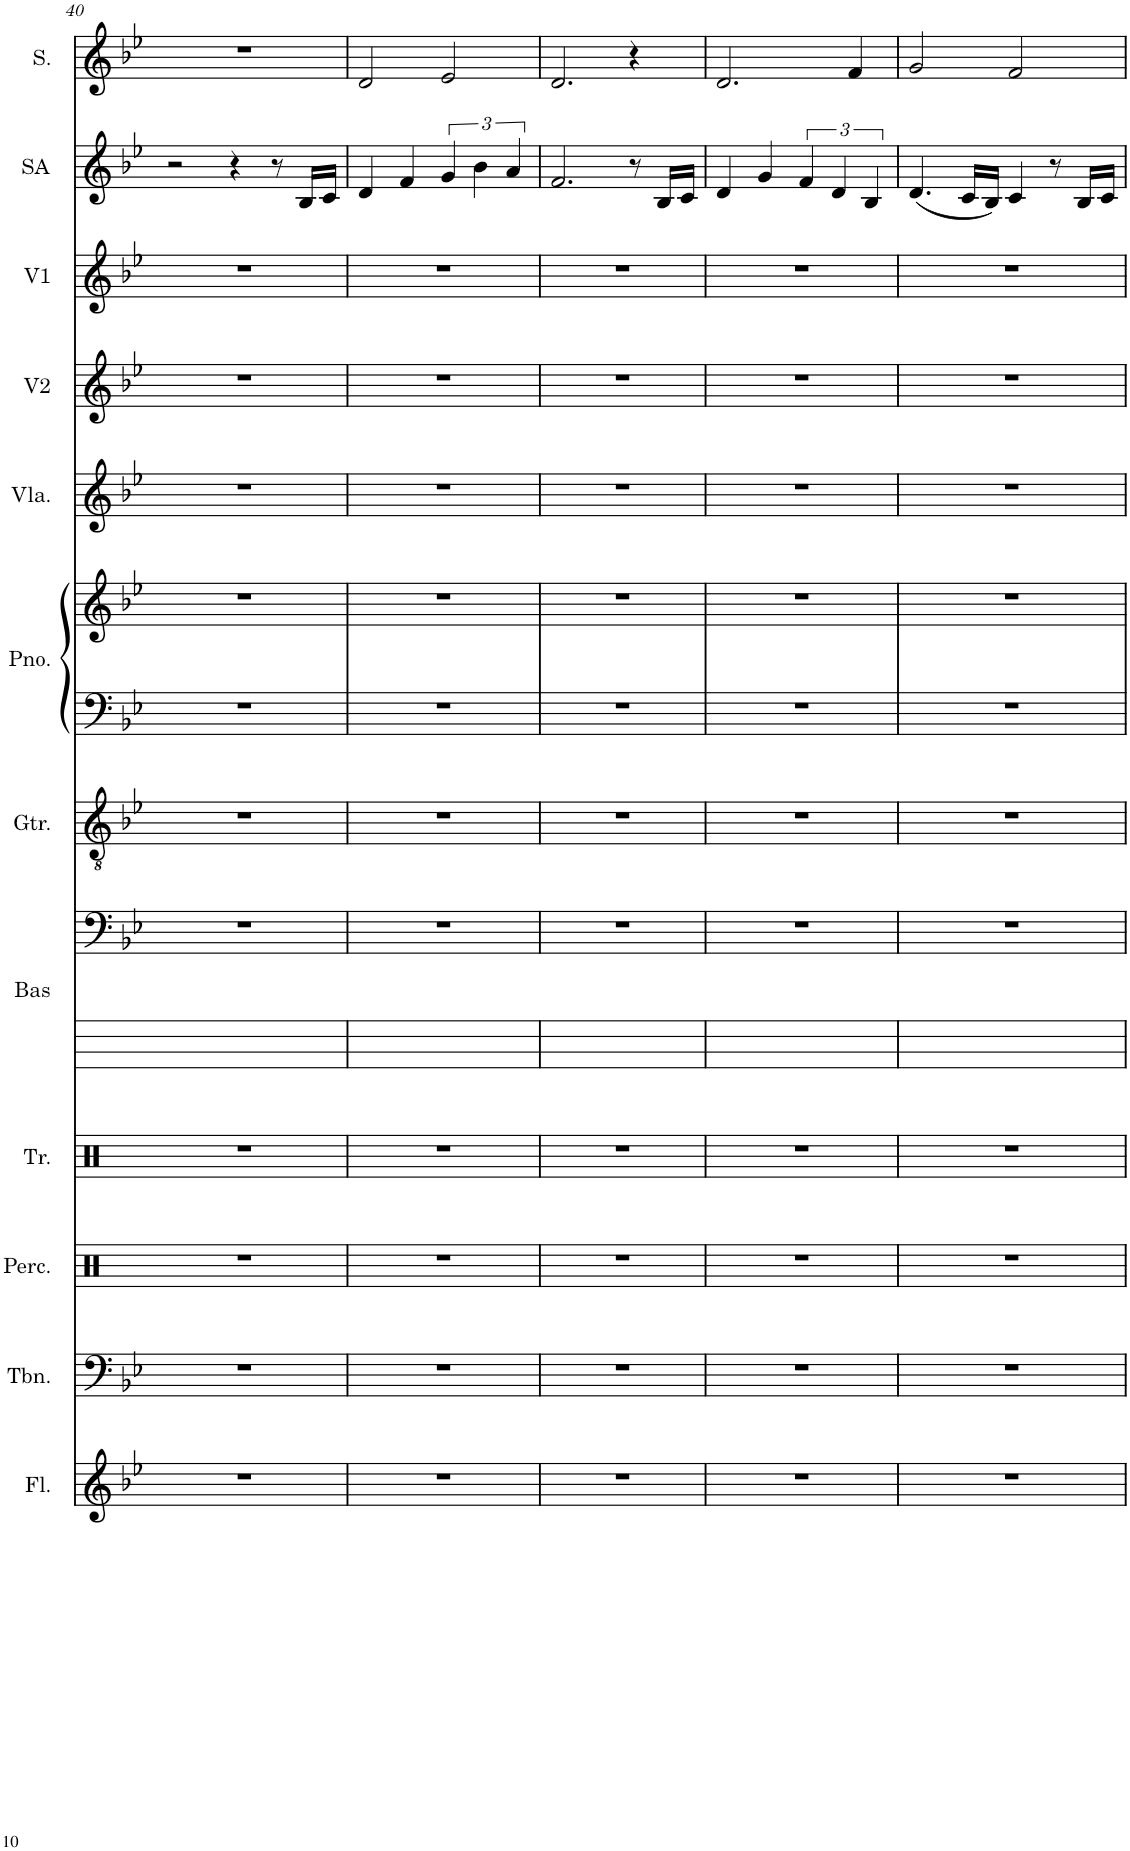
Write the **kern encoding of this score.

**kern	**kern	**kern	**kern	**kern	**kern	**kern	**kern	**kern	**kern	**kern	**kern	**kern	**kern
*part12	*part11	*part10	*part9	*part8	*part8	*part7	*part6	*part6	*part5	*part4	*part3	*part2	*part1
*staff14	*staff13	*staff12	*staff11	*staff10	*staff9	*staff8	*staff7	*staff6	*staff5	*staff4	*staff3	*staff2	*staff1
*I"Flute	*I"Trombone	*I"Percussion	*I"Trummor	*I"Bas	*	*I"Gitarr	*I"Piano	*	*I"Viola	*I"Violin 2	*I"Violin 1	*I"SA	*I"Soprano
*I'Fl.	*I'Tbn.	*I'Perc.	*I'Tr.	*I'Bas	*	*I'Gtr.	*I'Pno.	*	*I'Vla.	*I'V2	*I'V1	*I'SA	*I'S.
!!LO:PB:g=z
*clefG2	*clefF4	*clefX	*clefX	*	*clefF4	*clefGv2	*clefF4	*clefG2	*clefG2	*clefG2	*clefG2	*clefG2	*clefG2
*	*	*	*	*Trd7c12	*Trd7c12	*	*	*	*	*	*	*	*
*k[b-e-]	*k[b-e-]	*k[]	*k[]	*k[b-e-]	*k[b-e-]	*k[b-e-]	*k[b-e-]	*k[b-e-]	*k[b-e-]	*k[b-e-]	*k[b-e-]	*k[b-e-]	*k[b-e-]
*M4/4	*M4/4	*M4/4	*M4/4	*M4/4	*M4/4	*M4/4	*M4/4	*M4/4	*M4/4	*M4/4	*M4/4	*M4/4	*M4/4
=40	=40	=40	=40	=40	=40	=40	=40	=40	=40	=40	=40	=40	=40
1r	1r	1r	1r	1r	1r	1r	1r	1r	1r	1r	1r	2r	1r
.	.	.	.	.	.	.	.	.	.	.	.	4r	.
.	.	.	.	.	.	.	.	.	.	.	.	8r	.
.	.	.	.	.	.	.	.	.	.	.	.	16B-/LL	.
.	.	.	.	.	.	.	.	.	.	.	.	16c/JJ	.
=41	=41	=41	=41	=41	=41	=41	=41	=41	=41	=41	=41	=41	=41
1r	1r	1r	1r	1r	1r	1r	1r	1r	1r	1r	1r	4d/	2d/
.	.	.	.	.	.	.	.	.	.	.	.	4f/	.
.	.	.	.	.	.	.	.	.	.	.	.	6g/	2e-/
.	.	.	.	.	.	.	.	.	.	.	.	6b-\	.
.	.	.	.	.	.	.	.	.	.	.	.	6a/	.
=42	=42	=42	=42	=42	=42	=42	=42	=42	=42	=42	=42	=42	=42
1r	1r	1r	1r	1r	1r	1r	1r	1r	1r	1r	1r	2.f/	2.d/
.	.	.	.	.	.	.	.	.	.	.	.	8r	4r
.	.	.	.	.	.	.	.	.	.	.	.	16B-/LL	.
.	.	.	.	.	.	.	.	.	.	.	.	16c/JJ	.
=43	=43	=43	=43	=43	=43	=43	=43	=43	=43	=43	=43	=43	=43
1r	1r	1r	1r	1r	1r	1r	1r	1r	1r	1r	1r	4d/	2.d/
.	.	.	.	.	.	.	.	.	.	.	.	4g/	.
.	.	.	.	.	.	.	.	.	.	.	.	6f/	.
.	.	.	.	.	.	.	.	.	.	.	.	6d/	.
.	.	.	.	.	.	.	.	.	.	.	.	.	4f/
.	.	.	.	.	.	.	.	.	.	.	.	6B-/	.
=44	=44	=44	=44	=44	=44	=44	=44	=44	=44	=44	=44	=44	=44
1r	1r	1r	1r	1r	1r	1r	1r	1r	1r	1r	1r	(4.d/	2g/
.	.	.	.	.	.	.	.	.	.	.	.	16c/LL	.
.	.	.	.	.	.	.	.	.	.	.	.	16B-/JJ)	.
.	.	.	.	.	.	.	.	.	.	.	.	4c/	2f/
.	.	.	.	.	.	.	.	.	.	.	.	8r	.
.	.	.	.	.	.	.	.	.	.	.	.	16B-/LL	.
.	.	.	.	.	.	.	.	.	.	.	.	16c/JJ	.
=	=	=	=	=	=	=	=	=	=	=	=	=	=
*-	*-	*-	*-	*-	*-	*-	*-	*-	*-	*-	*-	*-	*-
